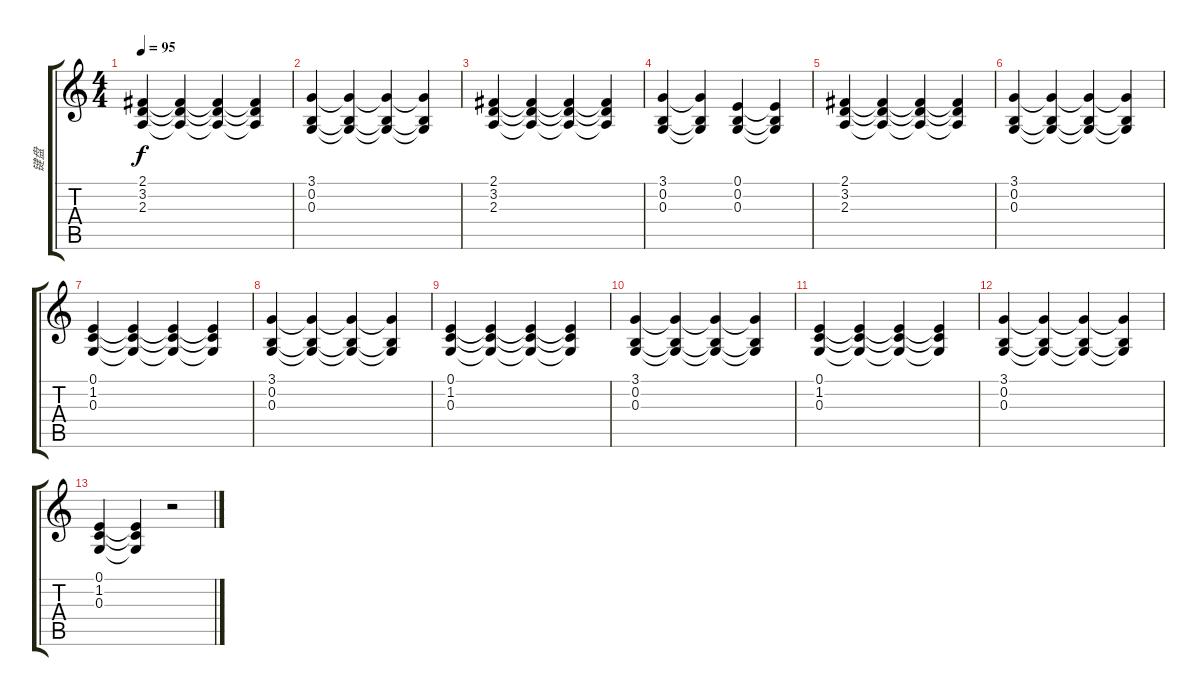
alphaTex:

\track ("键盘" "键盘") {instrument synthstrings1}
\staff {score tabs}
\tuning (E4 B3 G3 D3 A2 E2) {hide}
\ts (4 4)
\tempo 95
\clef g2
\ks c
(2.1 3.2 2.3).4{dy f} (2.1{t} 3.2{t} 2.3{t}).4 (2.1{t} 3.2{t} 2.3{t}).4 (2.1{t} 3.2{t} 2.3{t}).4 |
(3.1 0.2 0.3).4 (3.1{t} 0.2{t} 0.3{t}).4 (3.1{t} 0.2{t} 0.3{t}).4 (3.1{t} 0.2{t} 0.3{t}).4 |
(2.1 3.2 2.3).4 (2.1{t} 3.2{t} 2.3{t}).4 (2.1{t} 3.2{t} 2.3{t}).4 (2.1{t} 3.2{t} 2.3{t}).4 |
(3.1 0.2 0.3).4 (3.1{t} 0.2{t} 0.3{t}).4 (0.1 0.2 0.3).4 (0.1{t} 0.2{t} 0.3{t}).4 |
(2.1 3.2 2.3).4 (2.1{t} 3.2{t} 2.3{t}).4 (2.1{t} 3.2{t} 2.3{t}).4 (2.1{t} 3.2{t} 2.3{t}).4 |
(3.1 0.2 0.3).4 (3.1{t} 0.2{t} 0.3{t}).4 (3.1{t} 0.2{t} 0.3{t}).4 (3.1{t} 0.2{t} 0.3{t}).4 |
(0.1 1.2 0.3).4 (0.1{t} 1.2{t} 0.3{t}).4 (0.1{t} 1.2{t} 0.3{t}).4 (0.1{t} 1.2{t} 0.3{t}).4 |
(3.1 0.2 0.3).4 (3.1{t} 0.2{t} 0.3{t}).4 (3.1{t} 0.2{t} 0.3{t}).4 (3.1{t} 0.2{t} 0.3{t}).4 |
(0.1 1.2 0.3).4 (0.1{t} 1.2{t} 0.3{t}).4 (0.1{t} 1.2{t} 0.3{t}).4 (0.1{t} 1.2{t} 0.3{t}).4 |
(3.1 0.2 0.3).4 (3.1{t} 0.2{t} 0.3{t}).4 (3.1{t} 0.2{t} 0.3{t}).4 (3.1{t} 0.2{t} 0.3{t}).4 |
(0.1 1.2 0.3).4 (0.1{t} 1.2{t} 0.3{t}).4 (0.1{t} 1.2{t} 0.3{t}).4 (0.1{t} 1.2{t} 0.3{t}).4 |
(3.1 0.2 0.3).4 (3.1{t} 0.2{t} 0.3{t}).4 (3.1{t} 0.2{t} 0.3{t}).4 (3.1{t} 0.2{t} 0.3{t}).4 |
(0.1 1.2 0.3).4 (0.1{t} 1.2{t} 0.3{t}).4 r.2
